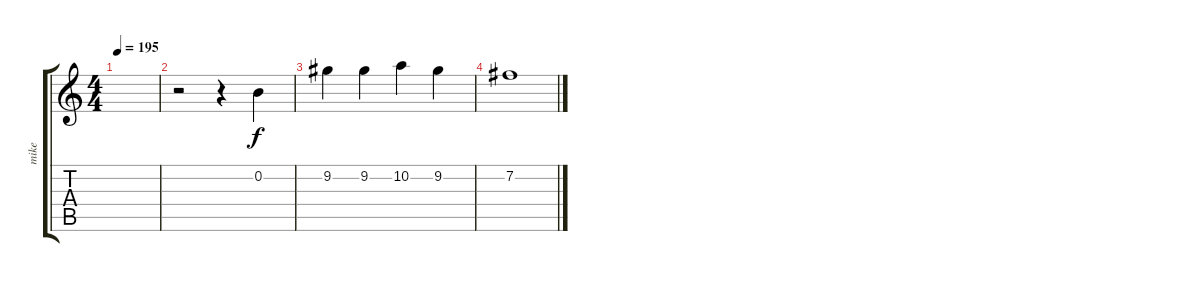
\track ("mike" "mike") {instrument electricguitarjazz}
\staff {score tabs}
\tuning (E4 B3 G3 D3 A2 E2) {hide}
\ts (4 4)
\tempo 195
\clef g2
\ks c
|
r.2 r.4 0.2.4 |
9.2.4 9.2.4 10.2.4 9.2.4 |
7.2.1
